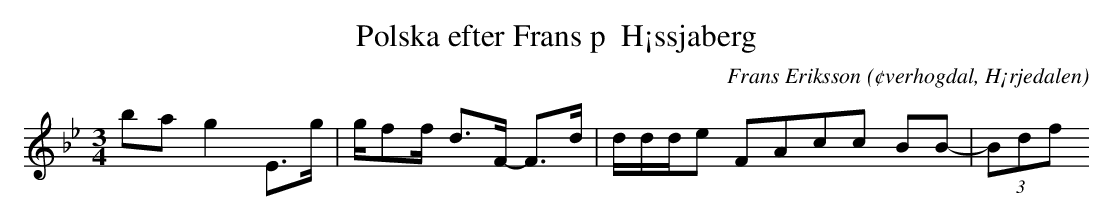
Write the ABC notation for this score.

X:1
T:Polska efter Frans p  H¡ssjaberg
O:¢verhogdal, H¡rjedalen
M:3/4
C:Frans Eriksson
K:Bb
ba g2 E>g |g/ff/- d>F- F>d|d/d/d/e F4/3A4/3c2/3c2/3 B2/3B2/3|-(3Bdf
